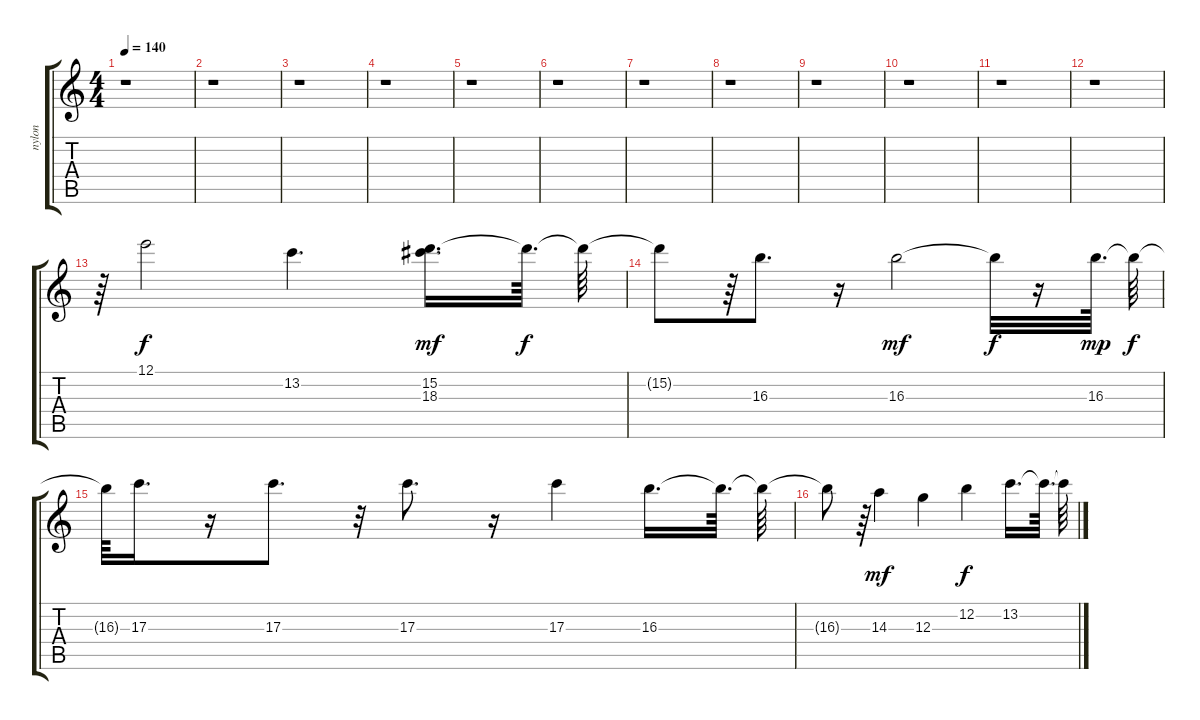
\track ("nylon" "nylon") {instrument acousticguitarnylon}
\staff {score tabs}
\tuning (E4 B3 G3 D3 A2 E2) {hide}
\ts (4 4)
\tempo 140
\clef g2
\ks c
r.1{dy f} |
r.1 |
r.1 |
r.1 |
r.1 |
r.1 |
r.1 |
r.1 |
r.1 |
r.1 |
r.1 |
r.1 |
r.64 12.1.2 13.2.4{d} (15.2 18.3).16{d dy mf} 15.2{t}.64{d dy f} 15.2{t}.64 |
15.2{t}.8 r.64 16.3.8{d} r.16 16.3.2{dy mf} 16.3{t}.32{dy f} r.16 16.3.64{d dy mp} 16.3{t}.64{dy f} |
16.3{t}.64 17.3.16{d} r.16 17.3.8{d} r.32 17.3.8{d} r.16 17.3.4 16.3.16{d} 16.3{t}.64{d} 16.3{t}.64 |
16.3{t}.8 r.64 14.3.4{dy mf} 12.3.4 12.2.4{dy f} 13.2.16{d} 13.2{t}.64{d} 13.2{t}.64
